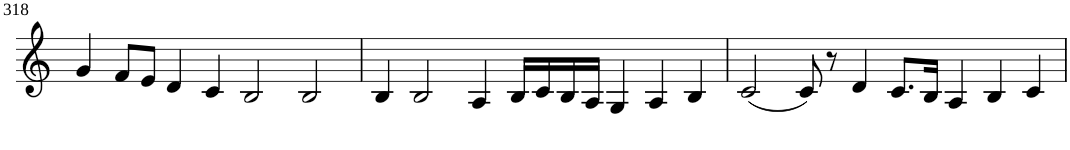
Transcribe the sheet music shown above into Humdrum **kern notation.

**kern
*part1
*staff1
*I"Violin
!!LO:PB:g=z
*clefG2
*k[]
*M8/4
=318
4g/
8f/L
8e/J
4d/
4c/
2B/
2B/
=319
4B/
2B/
4A/
16B/LL
16c/
16B/
16A/JJ
4G/
4A/
4B/
=320
(2c/
8c/)
8r
4d/
8.c/L
16B/Jk
4A/
4B/
4c/
=
*-
